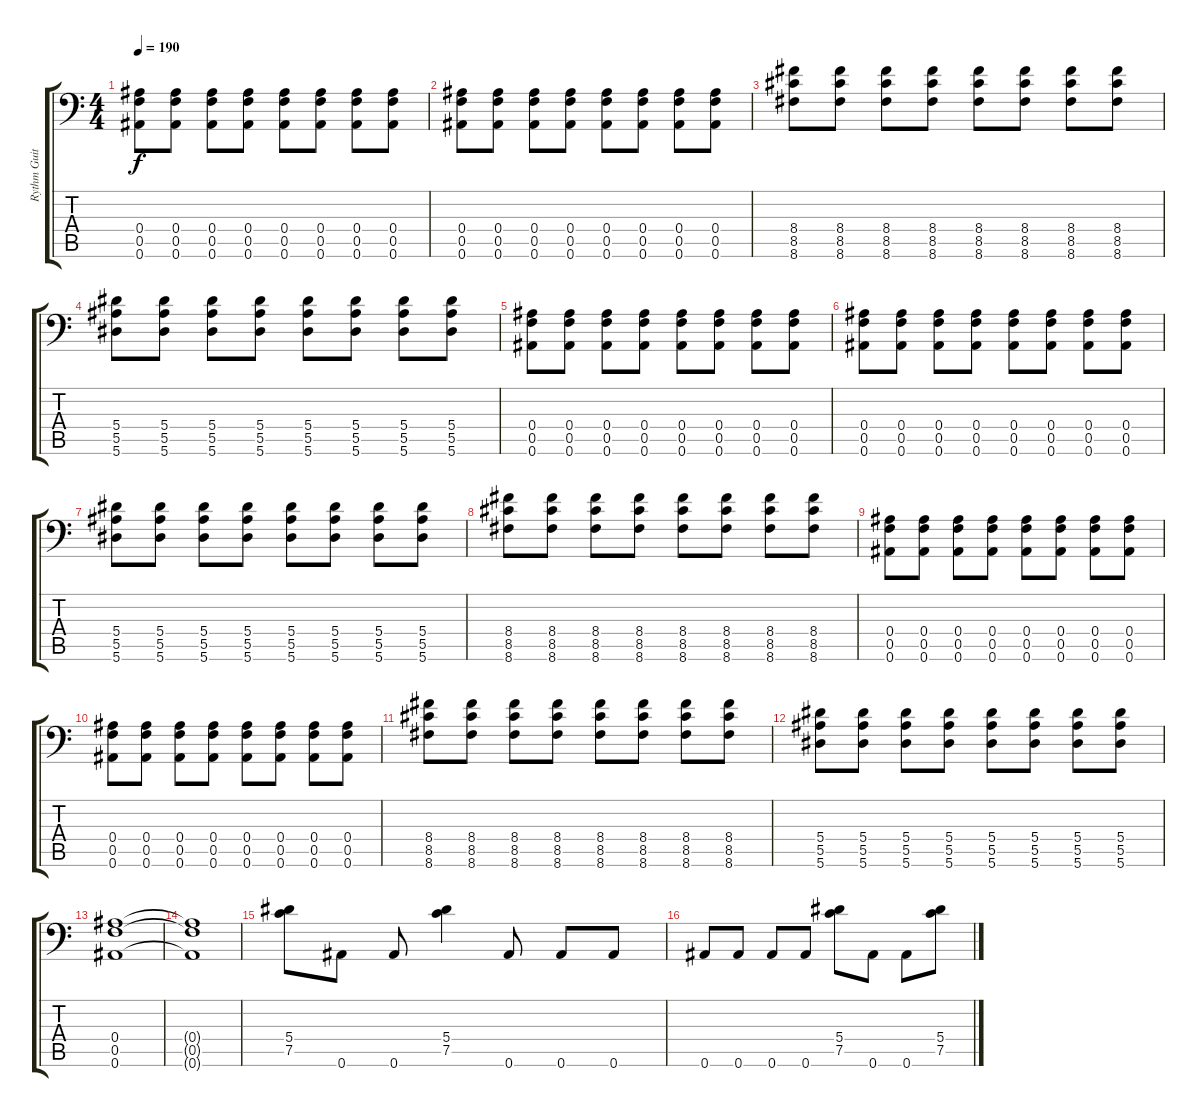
\track ("Rythm Guitar #1" "Rythm Guit") {instrument distortionguitar}
\staff {score tabs}
\tuning (C4 G3 Eb3 Bb2 F2 Bb1) {hide}
\ts (4 4)
\tempo 190
\clef f4
\ks c
(0.4 0.5 0.6).8{dy f} (0.4 0.5 0.6).8 (0.4 0.5 0.6).8 (0.4 0.5 0.6).8 (0.4 0.5 0.6).8 (0.4 0.5 0.6).8 (0.4 0.5 0.6).8 (0.4 0.5 0.6).8 |
(0.4 0.5 0.6).8 (0.4 0.5 0.6).8 (0.4 0.5 0.6).8 (0.4 0.5 0.6).8 (0.4 0.5 0.6).8 (0.4 0.5 0.6).8 (0.4 0.5 0.6).8 (0.4 0.5 0.6).8 |
(8.4 8.5 8.6).8 (8.4 8.5 8.6).8 (8.4 8.5 8.6).8 (8.4 8.5 8.6).8 (8.4 8.5 8.6).8 (8.4 8.5 8.6).8 (8.4 8.5 8.6).8 (8.4 8.5 8.6).8 |
(5.4 5.5 5.6).8 (5.4 5.5 5.6).8 (5.4 5.5 5.6).8 (5.4 5.5 5.6).8 (5.4 5.5 5.6).8 (5.4 5.5 5.6).8 (5.4 5.5 5.6).8 (5.4 5.5 5.6).8 |
(0.4 0.5 0.6).8 (0.4 0.5 0.6).8 (0.4 0.5 0.6).8 (0.4 0.5 0.6).8 (0.4 0.5 0.6).8 (0.4 0.5 0.6).8 (0.4 0.5 0.6).8 (0.4 0.5 0.6).8 |
(0.4 0.5 0.6).8 (0.4 0.5 0.6).8 (0.4 0.5 0.6).8 (0.4 0.5 0.6).8 (0.4 0.5 0.6).8 (0.4 0.5 0.6).8 (0.4 0.5 0.6).8 (0.4 0.5 0.6).8 |
(5.4 5.5 5.6).8 (5.4 5.5 5.6).8 (5.4 5.5 5.6).8 (5.4 5.5 5.6).8 (5.4 5.5 5.6).8 (5.4 5.5 5.6).8 (5.4 5.5 5.6).8 (5.4 5.5 5.6).8 |
(8.4 8.5 8.6).8 (8.4 8.5 8.6).8 (8.4 8.5 8.6).8 (8.4 8.5 8.6).8 (8.4 8.5 8.6).8 (8.4 8.5 8.6).8 (8.4 8.5 8.6).8 (8.4 8.5 8.6).8 |
(0.4 0.5 0.6).8 (0.4 0.5 0.6).8 (0.4 0.5 0.6).8 (0.4 0.5 0.6).8 (0.4 0.5 0.6).8 (0.4 0.5 0.6).8 (0.4 0.5 0.6).8 (0.4 0.5 0.6).8 |
(0.4 0.5 0.6).8 (0.4 0.5 0.6).8 (0.4 0.5 0.6).8 (0.4 0.5 0.6).8 (0.4 0.5 0.6).8 (0.4 0.5 0.6).8 (0.4 0.5 0.6).8 (0.4 0.5 0.6).8 |
(8.4 8.5 8.6).8 (8.4 8.5 8.6).8 (8.4 8.5 8.6).8 (8.4 8.5 8.6).8 (8.4 8.5 8.6).8 (8.4 8.5 8.6).8 (8.4 8.5 8.6).8 (8.4 8.5 8.6).8 |
(5.4 5.5 5.6).8 (5.4 5.5 5.6).8 (5.4 5.5 5.6).8 (5.4 5.5 5.6).8 (5.4 5.5 5.6).8 (5.4 5.5 5.6).8 (5.4 5.5 5.6).8 (5.4 5.5 5.6).8 |
(0.4 0.5 0.6).1 |
(0.4{t} 0.5{t} 0.6{t}).1 |
(5.4 7.5).8 0.6.8 0.6.8 (5.4 7.5).4 0.6.8 0.6.8 0.6.8 |
0.6.8 0.6.8 0.6.8 0.6.8 (5.4 7.5).8 0.6.8 0.6.8 (5.4 7.5).8
